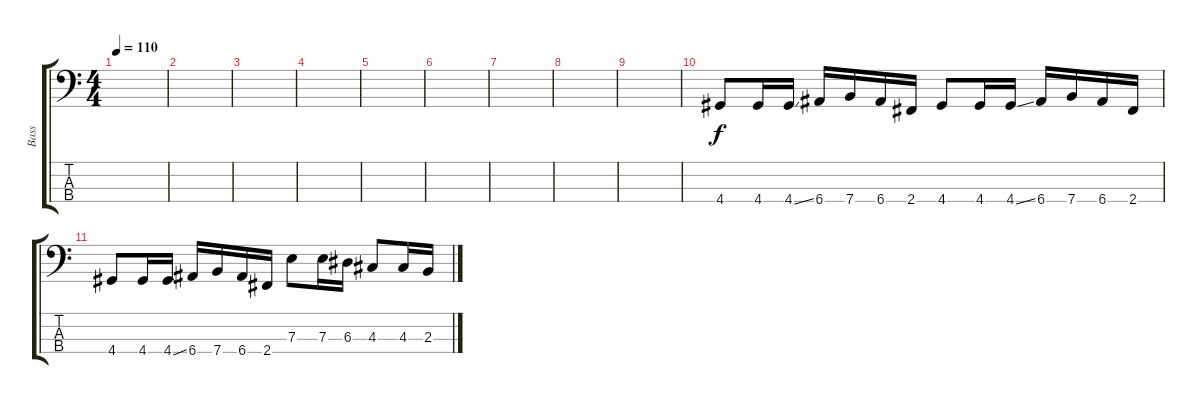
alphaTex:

\track ("Bass" "Bass") {instrument electricbasspick}
\staff {score tabs}
\tuning (G2 D2 A1 E1) {hide}
\ts (4 4)
\tempo 110
\clef f4
\ks c
|
|
|
|
|
|
|
|
|
4.4.8 4.4.16 4.4{ss}.16 6.4.16 7.4.16 6.4.16 2.4.16 4.4.8 4.4.16 4.4{ss}.16 6.4.16 7.4.16 6.4.16 2.4.16 |
4.4.8 4.4.16 4.4{ss}.16 6.4.16 7.4.16 6.4.16 2.4.16 7.3.8 7.3.16 6.3.16 4.3.8 4.3.16 2.3.16
